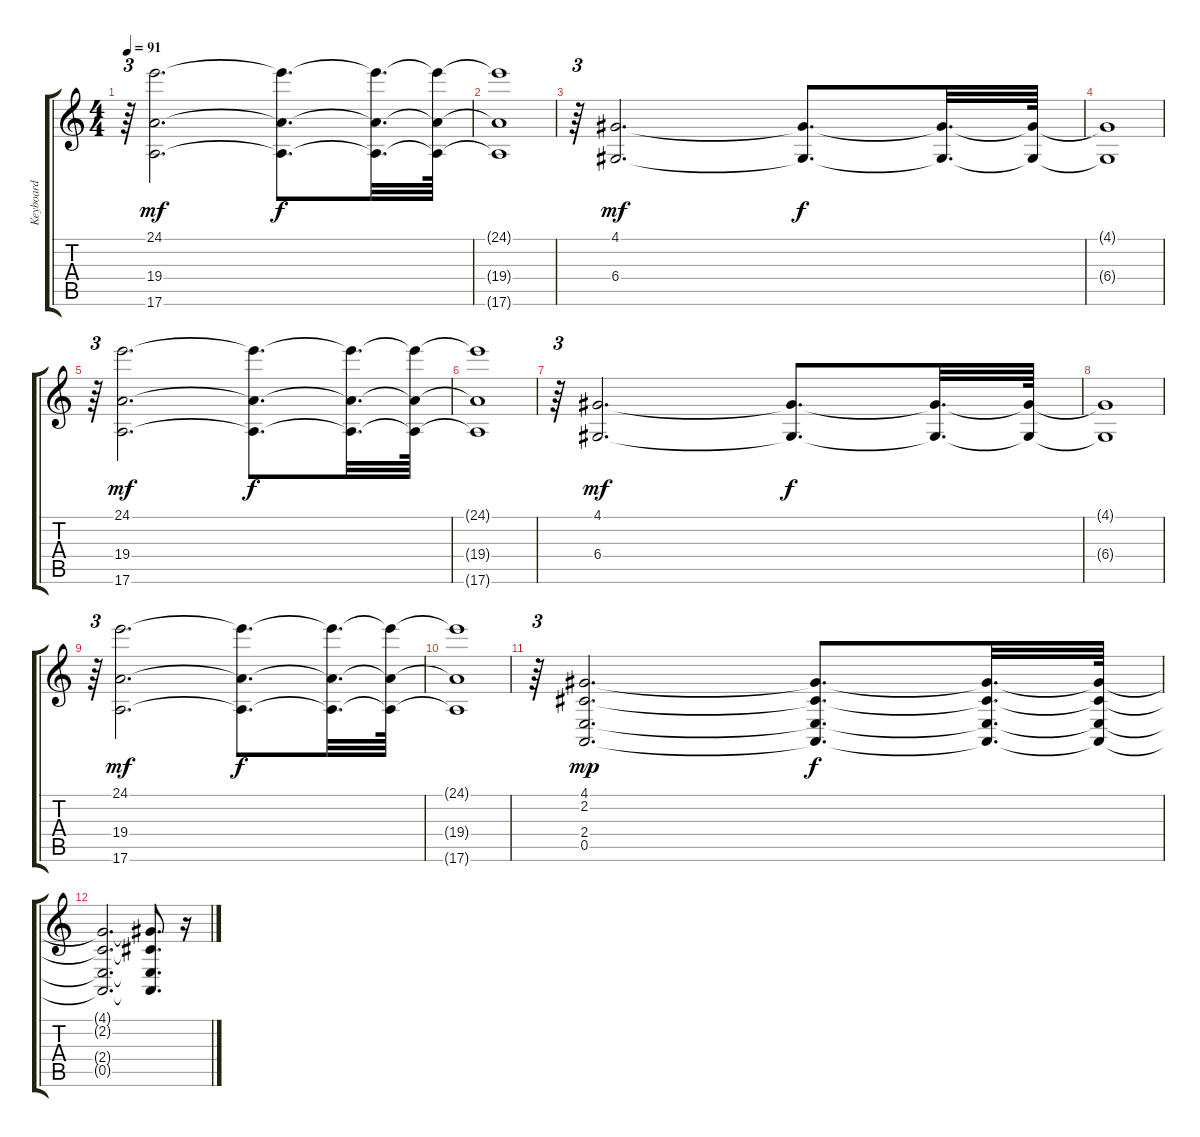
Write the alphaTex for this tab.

\track ("Keyboard " "Keyboard ") {instrument stringensemble2}
\staff {score tabs}
\tuning (E4 B3 G3 D3 A2 E2) {hide}
\ts (4 4)
\tempo 91
\clef g2
\ks c
r.64{tu (3 2) dy f} (24.1 19.4 17.6).2{d dy mf} (24.1{t} 19.4{t} 17.6{t}).8{d dy f} (24.1{t} 19.4{t} 17.6{t}).32{d} (24.1{t} 19.4{t} 17.6{t}).64 |
(24.1{t} 19.4{t} 17.6{t}).1 |
r.64{tu (3 2)} (4.1 6.4).2{d dy mf} (4.1{t} 6.4{t}).8{d dy f} (4.1{t} 6.4{t}).32{d} (4.1{t} 6.4{t}).64 |
(4.1{t} 6.4{t}).1 |
r.64{tu (3 2)} (24.1 19.4 17.6).2{d dy mf} (24.1{t} 19.4{t} 17.6{t}).8{d dy f} (24.1{t} 19.4{t} 17.6{t}).32{d} (24.1{t} 19.4{t} 17.6{t}).64 |
(24.1{t} 19.4{t} 17.6{t}).1 |
r.64{tu (3 2)} (4.1 6.4).2{d dy mf} (4.1{t} 6.4{t}).8{d dy f} (4.1{t} 6.4{t}).32{d} (4.1{t} 6.4{t}).64 |
(4.1{t} 6.4{t}).1 |
r.64{tu (3 2)} (24.1 19.4 17.6).2{d dy mf} (24.1{t} 19.4{t} 17.6{t}).8{d dy f} (24.1{t} 19.4{t} 17.6{t}).32{d} (24.1{t} 19.4{t} 17.6{t}).64 |
(24.1{t} 19.4{t} 17.6{t}).1 |
r.64{tu (3 2)} (4.1 2.2 2.4 0.5).2{d dy mp} (4.1{t} 2.2{t} 2.4{t} 0.5{t}).8{d dy f} (4.1{t} 2.2{t} 2.4{t} 0.5{t}).32{d} (4.1{t} 2.2{t} 2.4{t} 0.5{t}).64 |
(4.1{t} 2.2{t} 2.4{t} 0.5{t}).2{d} (4.1{t} 2.2{t} 2.4{t} 0.5{t}).8{d} r.16
